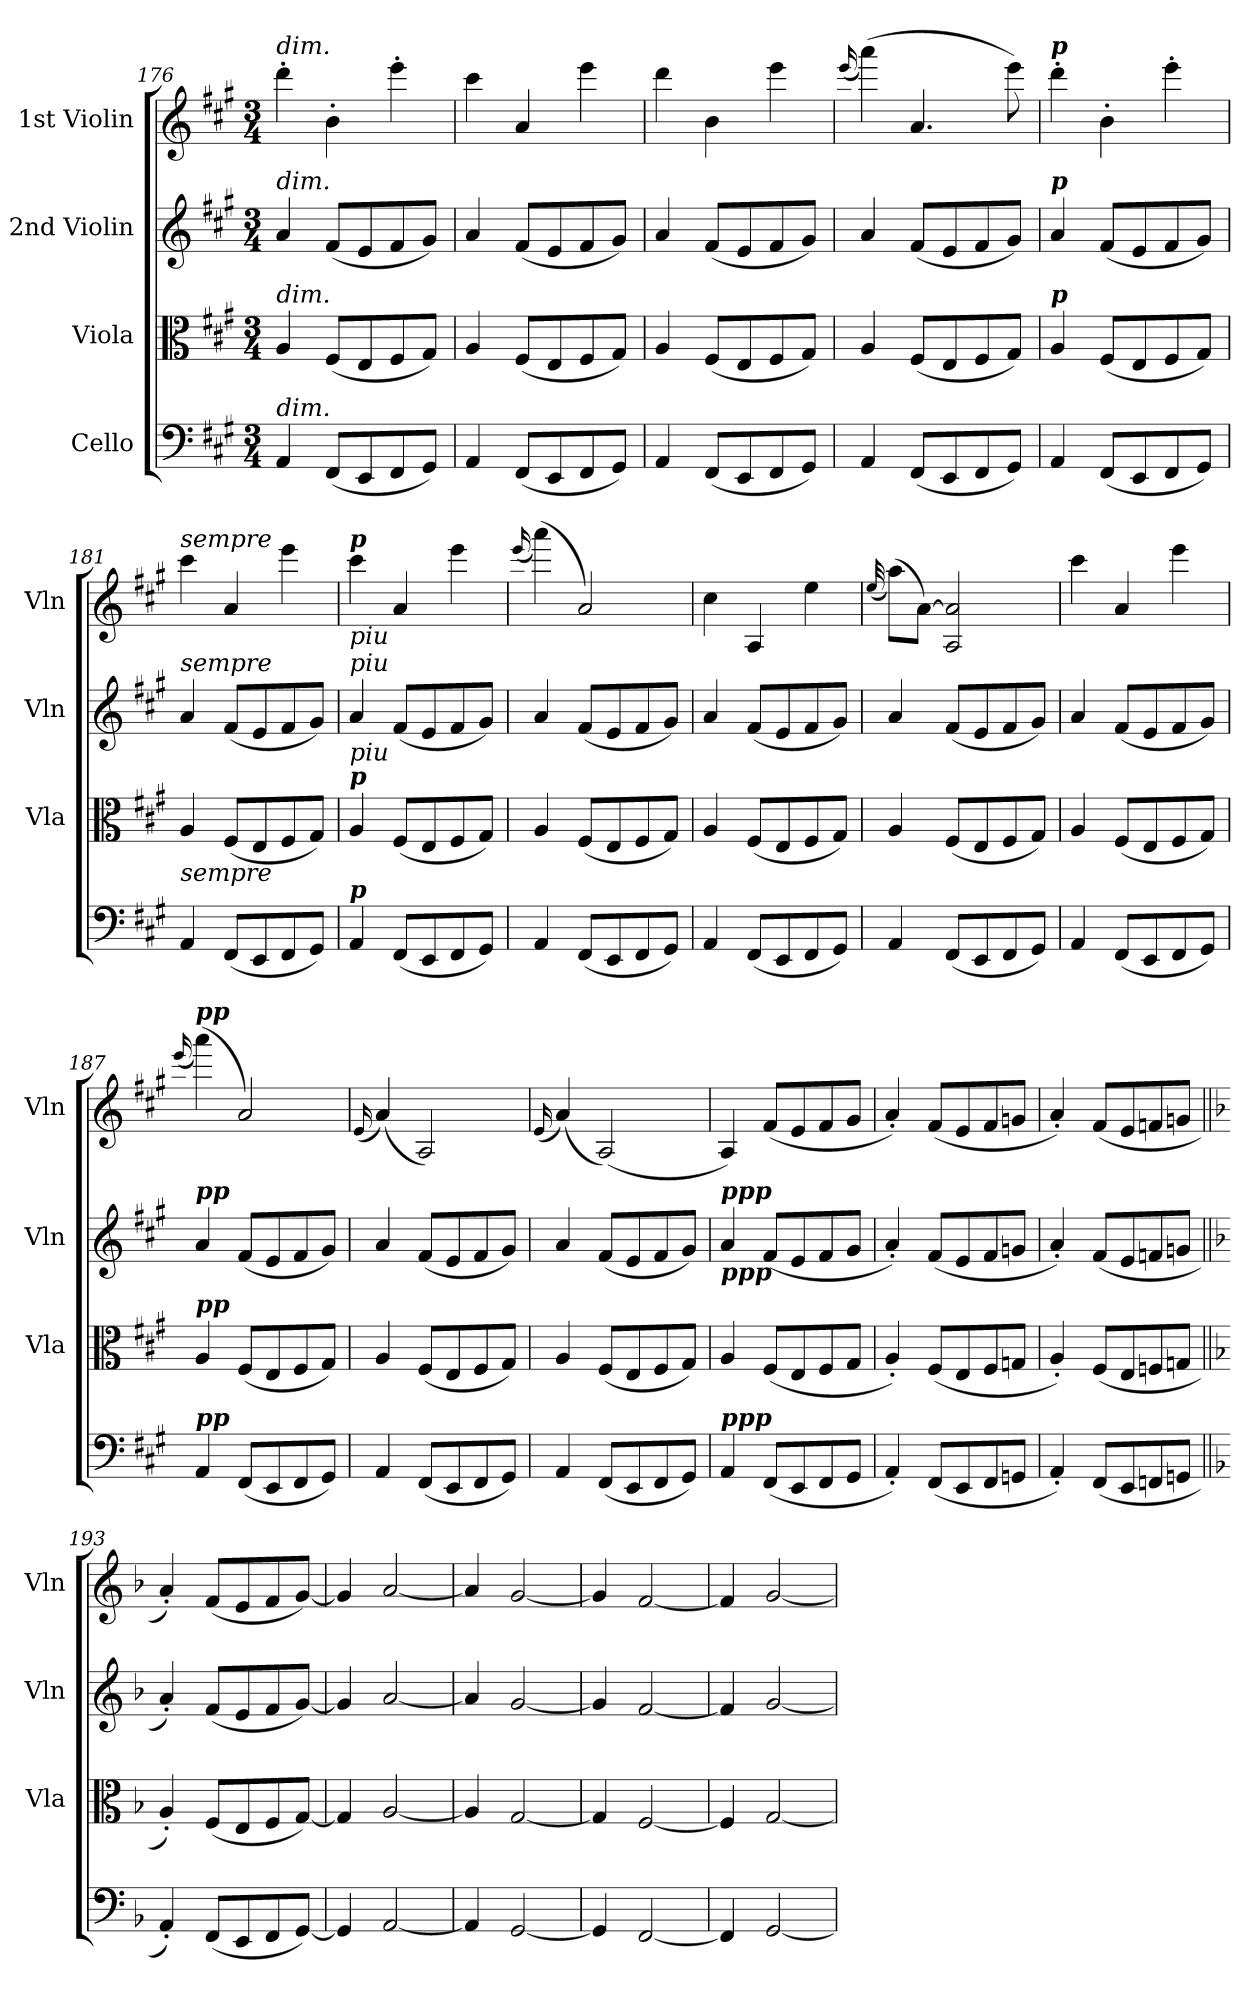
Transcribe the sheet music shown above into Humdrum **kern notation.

**kern	**kern	**kern	**kern
*part4	*part3	*part2	*part1
*staff4	*staff3	*staff2	*staff1
*I"Cello	*I"Viola	*I"2nd Violin	*I"1st Violin
*	*I'Vla	*I'Vln	*I'Vln
*clefF4	*clefC3	*clefG2	*clefG2
*k[f#c#g#]	*k[f#c#g#]	*k[f#c#g#]	*k[f#c#g#]
*A:	*A:	*A:	*A:
*M3/4	*M3/4	*M3/4	*M3/4
=176	=176	=176	=176
!	!	!	!LO:TX:a:i:t=dim.
!	!	!LO:TX:a:i:t=dim.	!
!	!LO:TX:a:i:t=dim.	!	!
!LO:TX:a:i:t=dim.	!	!	!
4AA	4A	4a	4ddd'
(8FF#L	(8F#L	(8f#L	4b'
8EE	8E	8e	.
8FF#	8F#	8f#	4eee'
8GG#J)	8G#J)	8g#J)	.
=177	=177	=177	=177
4AA	4A	4a	4ccc#
(8FF#L	(8F#L	(8f#L	4a
8EE	8E	8e	.
8FF#	8F#	8f#	4eee
8GG#J)	8G#J)	8g#J)	.
=178	=178	=178	=178
4AA	4A	4a	4ddd
(8FF#L	(8F#L	(8f#L	4b
8EE	8E	8e	.
8FF#	8F#	8f#	4eee
8GG#J)	8G#J)	8g#J)	.
=179	=179	=179	=179
.	.	.	(16qqeee/
4AA	4A	4a	(4aaa)
(8FF#L	(8F#L	(8f#L	4.a
8EE	8E	8e	.
8FF#	8F#	8f#	.
8GG#J)	8G#J)	8g#J)	8eee)
=180	=180	=180	=180
!	!	!	!LO:TX:a:Bi:t=p
!	!	!LO:TX:a:Bi:t=p	!
!	!LO:TX:a:Bi:t=p	!	!
4AA	4A	4a	4ddd'
(8FF#L	(8F#L	(8f#L	4b'
8EE	8E	8e	.
8FF#	8F#	8f#	4eee'
8GG#J)	8G#J)	8g#J)	.
=181	=181	=181	=181
!	!	!	!LO:TX:a:i:t=sempre
!	!	!LO:TX:a:i:t=sempre	!
!	!LO:TX:b:i:t=sempre	!	!
4AA	4A	4a	4ccc#
(8FF#L	(8F#L	(8f#L	4a
8EE	8E	8e	.
8FF#	8F#	8f#	4eee
8GG#J)	8G#J)	8g#J)	.
=182	=182	=182	=182
!	!	!	!LO:TX:a:Bi:t=p
!	!	!	!LO:TX:b:i:t=piu
!	!	!LO:TX:a:i:t=piu	!
!	!LO:TX:a:Bi:t=p	!	!
!	!LO:TX:a:i:t=piu	!	!
!LO:TX:a:Bi:t=p	!	!	!
4AA	4A	4a	4ccc#
(8FF#L	(8F#L	(8f#L	4a
8EE	8E	8e	.
8FF#	8F#	8f#	4eee
8GG#J)	8G#J)	8g#J)	.
=183	=183	=183	=183
.	.	.	(16qqeee/
4AA	4A	4a	(4aaa)
(8FF#L	(8F#L	(8f#L	2a)
8EE	8E	8e	.
8FF#	8F#	8f#	.
8GG#J)	8G#J)	8g#J)	.
=184	=184	=184	=184
4AA	4A	4a	4cc#
(8FF#L	(8F#L	(8f#L	4A
8EE	8E	8e	.
8FF#	8F#	8f#	4ee
8GG#J)	8G#J)	8g#J)	.
=185	=185	=185	=185
.	.	.	(32qqee/
4AA	4A	4a	(8aaL)
.	.	.	[8aJ)
(8FF#L	(8F#L	(8f#L	2A 2a]
8EE	8E	8e	.
8FF#	8F#	8f#	.
8GG#J)	8G#J)	8g#J)	.
=186	=186	=186	=186
4AA	4A	4a	4ccc#
(8FF#L	(8F#L	(8f#L	4a
8EE	8E	8e	.
8FF#	8F#	8f#	4eee
8GG#J)	8G#J)	8g#J)	.
=187	=187	=187	=187
.	.	.	(16qqeee/
!	!	!	!LO:TX:a:Bi:t=pp
!	!	!LO:TX:a:Bi:t=pp	!
!	!LO:TX:a:Bi:t=pp	!	!
!LO:TX:a:Bi:t=pp	!	!	!
4AA	4A	4a	(4aaa)
(8FF#L	(8F#L	(8f#L	2a)
8EE	8E	8e	.
8FF#	8F#	8f#	.
8GG#J)	8G#J)	8g#J)	.
=188	=188	=188	=188
.	.	.	(16qqe/
4AA	4A	4a	(4a)
(8FF#L	(8F#L	(8f#L	2A)
8EE	8E	8e	.
8FF#	8F#	8f#	.
8GG#J)	8G#J)	8g#J)	.
=189	=189	=189	=189
.	.	.	(16qqe/
4AA	4A	4a	(4a)
(8FF#L	(8F#L	(8f#L	(2A)
8EE	8E	8e	.
8FF#	8F#	8f#	.
8GG#J)	8G#J)	8g#J)	.
=190	=190	=190	=190
!	!	!LO:TX:b:Bi:t=ppp	!
!	!	!LO:TX:a:Bi:t=ppp	!
!LO:TX:a:Bi:t=ppp	!	!	!
4AA	4A	4a	4A)
(8FF#L	(8F#L	(8f#L	(8f#L
8EE	8E	8e	8e
8FF#	8F#	8f#	8f#
8GG#J	8G#J	8g#J	8g#J
=191	=191	=191	=191
4AA')	4A')	4a')	4a')
(8FF#L	(8F#L	(8f#L	(8f#L
8EE	8E	8e	8e
8FF#	8F#	8f#	8f#
8GGnJ	8GnJ	8gnJ	8gnJ
=192	=192	=192	=192
4AA')	4A')	4a')	4a')
(8FF#L	(8F#L	(8f#L	(8f#L
8EE	8E	8e	8e
8FFn	8Fn	8fn	8fn
8GGnJ	8GnJ	8gnJ	8gnJ
=193||	=193||	=193||	=193||
*k[b-]	*k[b-]	*k[b-]	*k[b-]
*F:	*F:	*F:	*F:
4AA')	4A')	4a')	4a')
(8FFL	(8FL	(8fL	(8fL
8EE	8E	8e	8e
8FF	8F	8f	8f
[8GGJ)	[8GJ)	[8gJ)	[8gJ)
=194	=194	=194	=194
4GG]	4G]	4g]	4g]
[2AA	[2A	[2a	[2a
=195	=195	=195	=195
4AA]	4A]	4a]	4a]
[2GG	[2G	[2g	[2g
=196	=196	=196	=196
4GG]	4G]	4g]	4g]
[2FF	[2F	[2f	[2f
=197	=197	=197	=197
4FF]	4F]	4f]	4f]
[2GG	[2G	[2g	[2g
=	=	=	=
*-	*-	*-	*-
